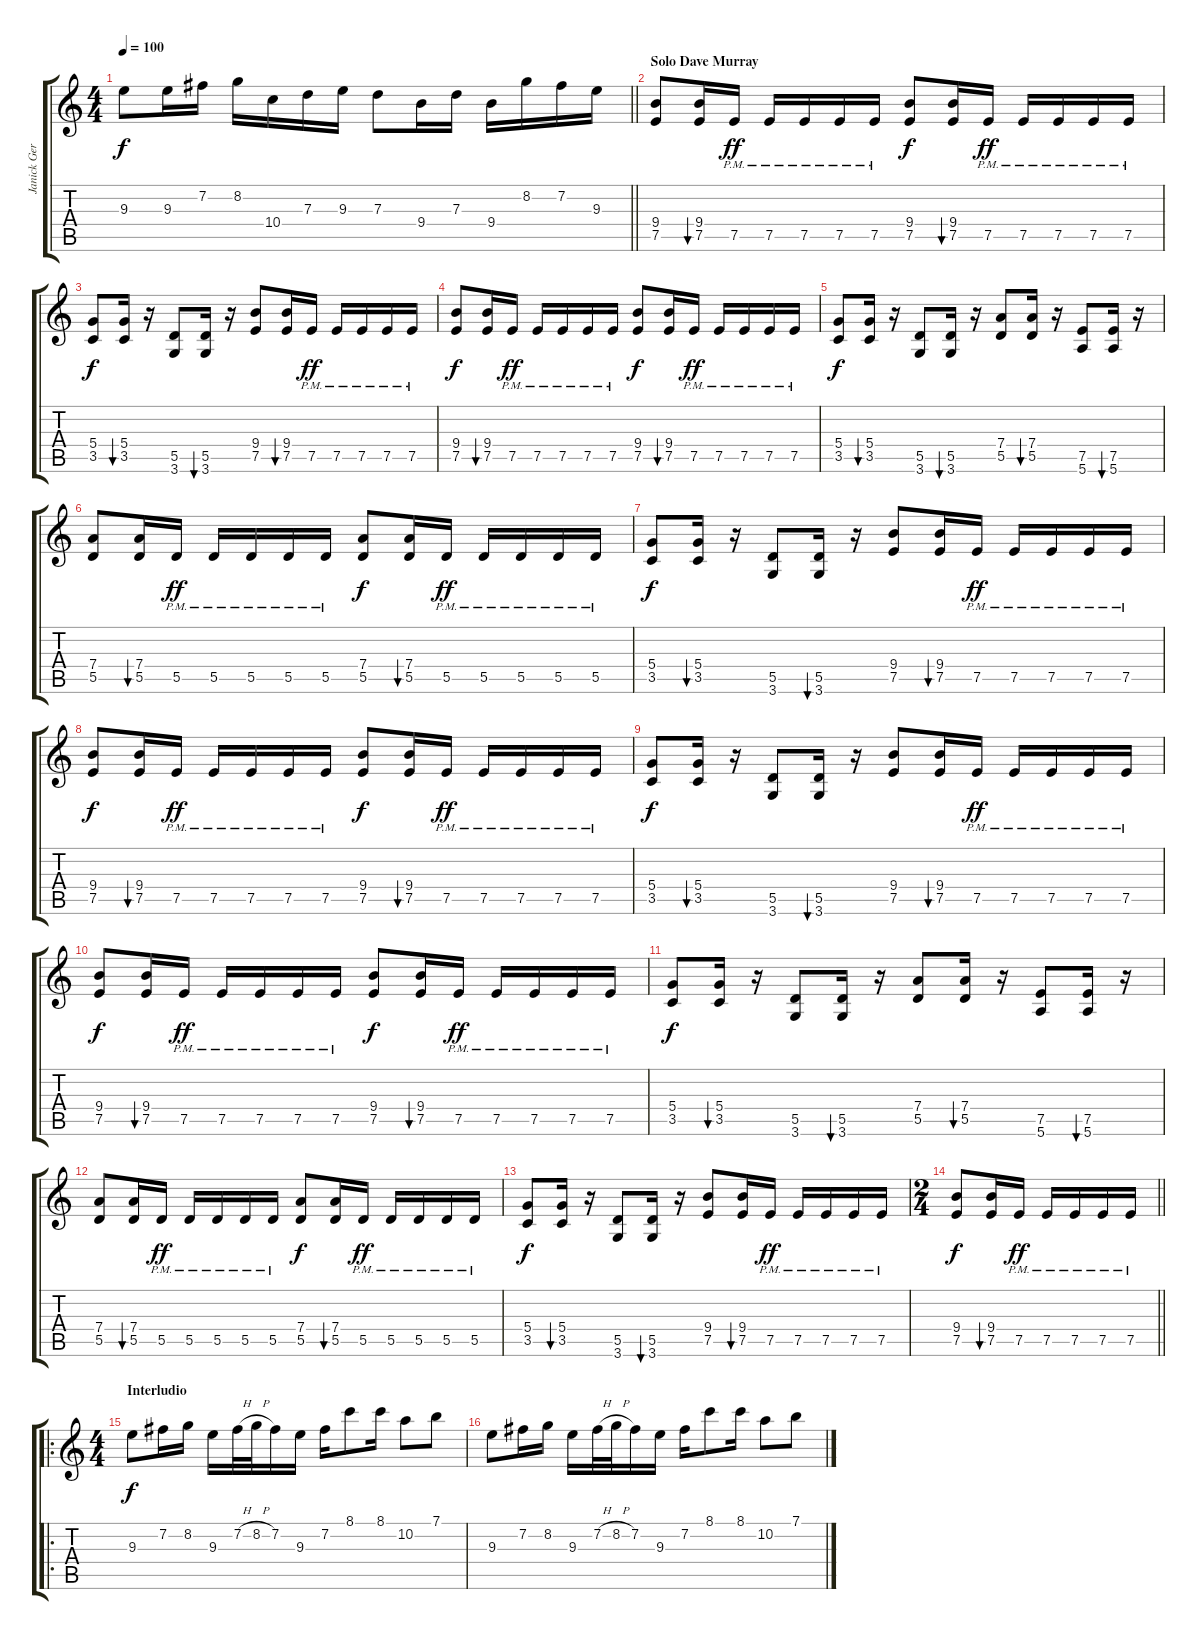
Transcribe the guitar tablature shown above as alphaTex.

\track ("Janick Gers" "Janick Ger") {instrument distortionguitar}
\staff {score tabs}
\tuning (E4 B3 G3 D3 A2 E2) {hide}
\ts (4 4)
\tempo 100
\clef g2
\barLineRight lightlight
\ks c
9.3.8{dy f} 9.3.16 7.2.16 8.2.16 10.4.16 7.3.16 9.3.16 7.3.8 9.4.16 7.3.16 9.4.16 8.2.16 7.2.16 9.3.16 |
\section ("" "Solo Dave Murray")
(9.4 7.5).8 (9.4 7.5).16{bu 60} 7.5{pm}.16{dy ff} 7.5{pm}.16 7.5{pm}.16 7.5{pm}.16 7.5{pm}.16 (9.4 7.5).8{dy f} (9.4 7.5).16{bu 60} 7.5{pm}.16{dy ff} 7.5{pm}.16 7.5{pm}.16 7.5{pm}.16 7.5{pm}.16 |
(5.4 3.5).8{dy f} (5.4 3.5).16{bu 60} r.16 (5.5 3.6).8 (5.5 3.6).16{bu 60} r.16 (9.4 7.5).8 (9.4 7.5).16{bu 60} 7.5{pm}.16{dy ff} 7.5{pm}.16 7.5{pm}.16 7.5{pm}.16 7.5{pm}.16 |
(9.4 7.5).8{dy f} (9.4 7.5).16{bu 60} 7.5{pm}.16{dy ff} 7.5{pm}.16 7.5{pm}.16 7.5{pm}.16 7.5{pm}.16 (9.4 7.5).8{dy f} (9.4 7.5).16{bu 60} 7.5{pm}.16{dy ff} 7.5{pm}.16 7.5{pm}.16 7.5{pm}.16 7.5{pm}.16 |
(5.4 3.5).8{dy f} (5.4 3.5).16{bu 60} r.16 (5.5 3.6).8 (5.5 3.6).16{bu 60} r.16 (7.4 5.5).8 (7.4 5.5).16{bu 60} r.16 (7.5 5.6).8 (7.5 5.6).16{bu 60} r.16 |
(7.4 5.5).8 (7.4 5.5).16{bu 60} 5.5{pm}.16{dy ff} 5.5{pm}.16 5.5{pm}.16 5.5{pm}.16 5.5{pm}.16 (7.4 5.5).8{dy f} (7.4 5.5).16{bu 60} 5.5{pm}.16{dy ff} 5.5{pm}.16 5.5{pm}.16 5.5{pm}.16 5.5{pm}.16 |
(5.4 3.5).8{dy f} (5.4 3.5).16{bu 60} r.16 (5.5 3.6).8 (5.5 3.6).16{bu 60} r.16 (9.4 7.5).8 (9.4 7.5).16{bu 60} 7.5{pm}.16{dy ff} 7.5{pm}.16 7.5{pm}.16 7.5{pm}.16 7.5{pm}.16 |
(9.4 7.5).8{dy f} (9.4 7.5).16{bu 60} 7.5{pm}.16{dy ff} 7.5{pm}.16 7.5{pm}.16 7.5{pm}.16 7.5{pm}.16 (9.4 7.5).8{dy f} (9.4 7.5).16{bu 60} 7.5{pm}.16{dy ff} 7.5{pm}.16 7.5{pm}.16 7.5{pm}.16 7.5{pm}.16 |
(5.4 3.5).8{dy f} (5.4 3.5).16{bu 60} r.16 (5.5 3.6).8 (5.5 3.6).16{bu 60} r.16 (9.4 7.5).8 (9.4 7.5).16{bu 60} 7.5{pm}.16{dy ff} 7.5{pm}.16 7.5{pm}.16 7.5{pm}.16 7.5{pm}.16 |
(9.4 7.5).8{dy f} (9.4 7.5).16{bu 60} 7.5{pm}.16{dy ff} 7.5{pm}.16 7.5{pm}.16 7.5{pm}.16 7.5{pm}.16 (9.4 7.5).8{dy f} (9.4 7.5).16{bu 60} 7.5{pm}.16{dy ff} 7.5{pm}.16 7.5{pm}.16 7.5{pm}.16 7.5{pm}.16 |
(5.4 3.5).8{dy f} (5.4 3.5).16{bu 60} r.16 (5.5 3.6).8 (5.5 3.6).16{bu 60} r.16 (7.4 5.5).8 (7.4 5.5).16{bu 60} r.16 (7.5 5.6).8 (7.5 5.6).16{bu 60} r.16 |
(7.4 5.5).8 (7.4 5.5).16{bu 60} 5.5{pm}.16{dy ff} 5.5{pm}.16 5.5{pm}.16 5.5{pm}.16 5.5{pm}.16 (7.4 5.5).8{dy f} (7.4 5.5).16{bu 60} 5.5{pm}.16{dy ff} 5.5{pm}.16 5.5{pm}.16 5.5{pm}.16 5.5{pm}.16 |
(5.4 3.5).8{dy f} (5.4 3.5).16{bu 60} r.16 (5.5 3.6).8 (5.5 3.6).16{bu 60} r.16 (9.4 7.5).8 (9.4 7.5).16{bu 60} 7.5{pm}.16{dy ff} 7.5{pm}.16 7.5{pm}.16 7.5{pm}.16 7.5{pm}.16 |
\ts (2 4)
\barLineRight lightlight
(9.4 7.5).8{dy f} (9.4 7.5).16{bu 60} 7.5{pm}.16{dy ff} 7.5{pm}.16 7.5{pm}.16 7.5{pm}.16 7.5{pm}.16 |
\ro
\ts (4 4)
\section ("" "Interludio")
9.3.8{dy f} 7.2.16 8.2.16 9.3.16 7.2{h}.32 8.2{h}.32 7.2.16 9.3.16 7.2.16 8.1.8 8.1.16 10.2.8 7.1.8 |
9.3.8 7.2.16 8.2.16 9.3.16 7.2{h}.32 8.2{h}.32 7.2.16 9.3.16 7.2.16 8.1.8 8.1.16 10.2.8 7.1.8
